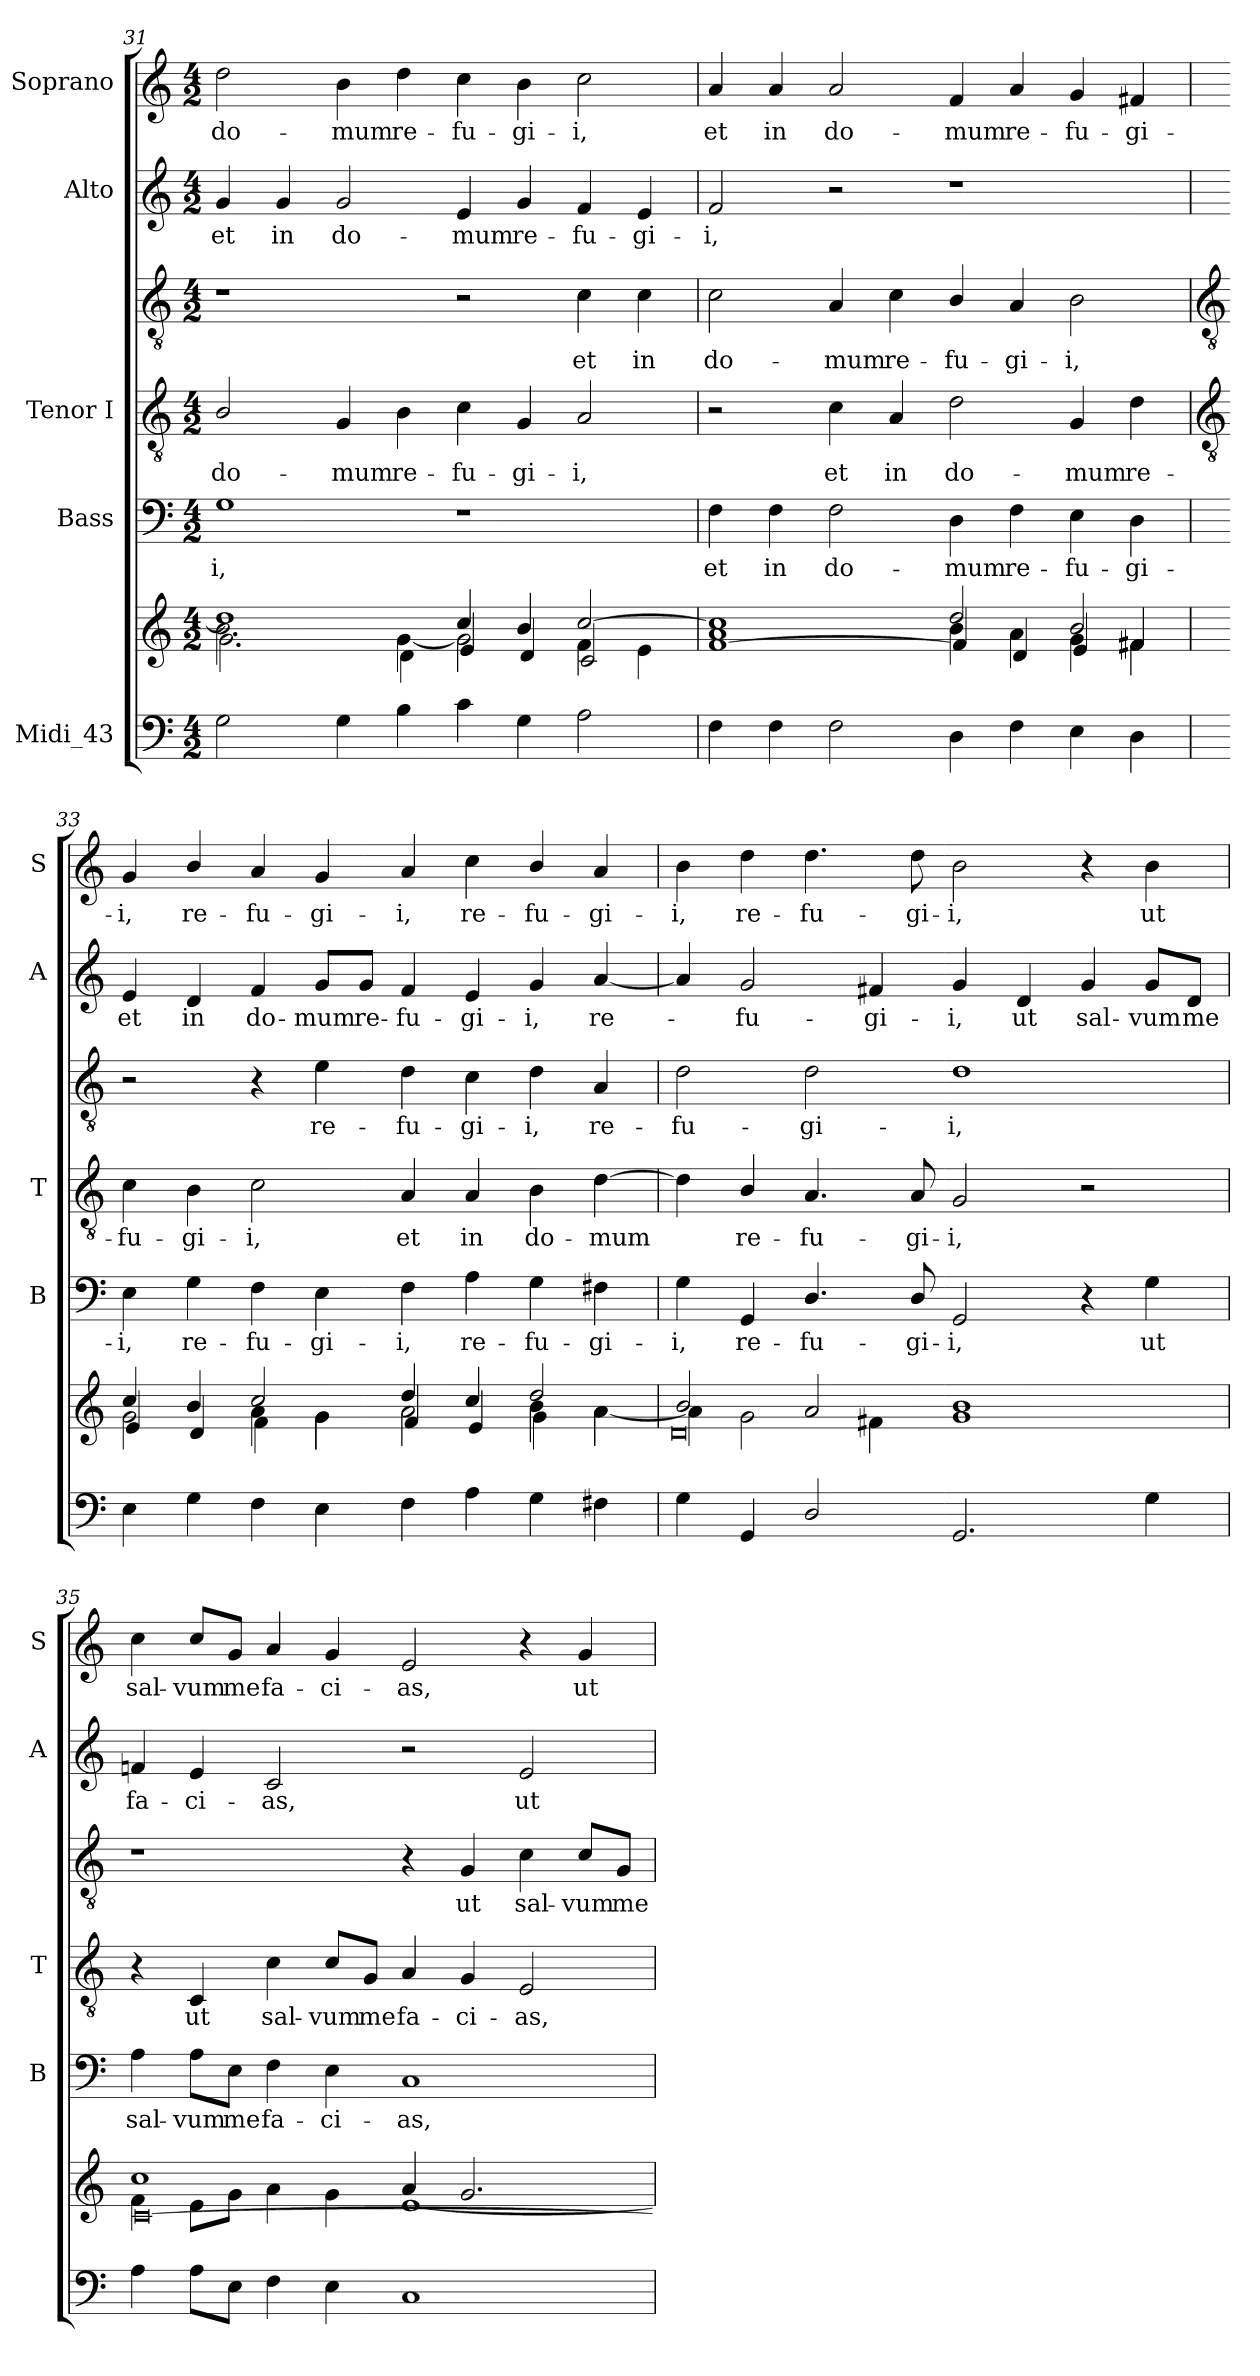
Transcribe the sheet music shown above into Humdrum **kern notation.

**kern	**kern	**kern	**text	**kern	**text	**kern	**text	**kern	**text	**kern	**text
*part5	*part5	*part4	*part4	*part3	*part3	*part3	*part3	*part2	*part2	*part1	*part1
*staff7	*staff6	*staff5	*staff5	*staff4	*staff4	*staff3	*staff3	*staff2	*staff2	*staff1	*staff1
*I"Midi_43	*	*I"Bass	*	*I"Tenor I	*	*	*	*I"Alto	*	*I"Soprano	*
*	*	*I'B	*	*I'T	*	*	*	*I'A	*	*I'S	*
*clefF4	*clefG2	*clefF4	*	*clefGv2	*	*clefGv2	*	*clefG2	*	*clefG2	*
*k[]	*k[]	*k[]	*	*k[]	*	*k[]	*	*k[]	*	*k[]	*
*C:	*C:	*C:	*	*C:	*	*C:	*	*C:	*	*C:	*
*M4/2	*M4/2	*M4/2	*	*M4/2	*	*M4/2	*	*M4/2	*	*M4/2	*
=31	=31	=31	=31	=31	=31	=31	=31	=31	=31	=31	=31
*	*^	*	*	*	*	*	*	*	*	*	*
*	*	*^	*	*	*	*	*	*	*	*	*	*
!	!	!	!	!	!LO:LY:b	!	!LO:LY:b	!	!	!	!LO:LY:b	!	!LO:LY:b
2G	1dd/]	2.b\	2.g\	1G	-i,	2B/	do-	1r	.	4g	et	2dd	do-
!	!	!	!	!	!	!	!	!	!	!	!LO:LY:b	!	!
.	.	.	.	.	.	.	.	.	.	4g	in	.	.
!	!	!	!	!	!	!	!LO:LY:b	!	!	!	!LO:LY:b	!	!LO:LY:b
4G	.	.	.	.	.	4G	-mum	.	.	2g	do-	4b	-mum
!	!	!	!	!	!	!	!LO:LY:b	!	!	!	!	!	!LO:LY:b
4B	.	[4g	4d\	.	.	4B	re-	.	.	.	.	4dd	re-
!	!	!	!	!	!	!	!LO:LY:b	!	!	!	!LO:LY:b	!	!LO:LY:b
4c	4cc/	2g\]	4e/	1r	.	4c	-fu-	2r	.	4e	-mum	4cc	-fu-
!	!	!	!	!	!	!	!LO:LY:b	!	!	!	!LO:LY:b	!	!LO:LY:b
4G	4b/	.	4d/	.	.	4G	-gi-	.	.	4g	re-	4b	-gi-
!	!	!	!	!	!	!	!LO:LY:b	!	!LO:LY:b	!	!LO:LY:b	!	!LO:LY:b
2A	[2cc/	4f\	2c/	.	.	2A	-i,	4c	et	4f	-fu-	2cc	-i,
!	!	!	!	!	!	!	!	!	!LO:LY:b	!	!LO:LY:b	!	!
.	.	4e\	.	.	.	.	.	4c	in	4e	-gi-	.	.
=32	=32	=32	=32	=32	=32	=32	=32	=32	=32	=32	=32	=32	=32
!	!	!	!	!	!LO:LY:b	!	!	!	!LO:LY:b	!	!LO:LY:b	!	!LO:LY:b
4F	1cc/]	1a/	[1f/	4F	et	2r	.	2c	do-	2f	-i,	4a	et
!	!	!	!	!	!LO:LY:b	!	!	!	!	!	!	!	!LO:LY:b
4F	.	.	.	4F	in	.	.	.	.	.	.	4a	in
!	!	!	!	!	!LO:LY:b	!	!LO:LY:b	!	!LO:LY:b	!	!	!	!LO:LY:b
2F	.	.	.	2F	do-	4c	et	4A	-mum	2r	.	2a	do-
!	!	!	!	!	!	!	!LO:LY:b	!	!LO:LY:b	!	!	!	!
.	.	.	.	.	.	4A	in	4c	re-	.	.	.	.
!	!	!	!	!	!LO:LY:b	!	!LO:LY:b	!	!LO:LY:b	!	!	!	!LO:LY:b
4D	2dd/	4b	4f]	4D	-mum	2d	do-	4B/	-fu-	1r	.	4f	-mum
!	!	!	!	!	!LO:LY:b	!	!	!	!LO:LY:b	!	!	!	!LO:LY:b
4F	.	4a	4d	4F	re-	.	.	4A	-gi-	.	.	4a	re-
!	!	!	!	!	!LO:LY:b	!	!LO:LY:b	!	!LO:LY:b	!	!	!	!LO:LY:b
4E	2b/	4g	4e	4E	-fu-	4G	-mum	2B	-i,	.	.	4g	-fu-
!	!	!	!	!	!LO:LY:b	!	!LO:LY:b	!	!	!	!	!	!LO:LY:b
4D	.	4f#X	4f#X	4D	-gi-	4d	re-	.	.	.	.	4f#X	-gi-
!!LO:LB:g=z
=33	=33	=33	=33	=33	=33	=33	=33	=33	=33	=33	=33	=33	=33
*	*	*	*	*	*	*clefGv2	*	*clefGv2	*	*	*	*	*
!	!	!	!	!	!LO:LY:b	!	!LO:LY:b	!	!	!	!LO:LY:b	!	!LO:LY:b
4E	4cc/	2g\	4e/	4E	-i,	4c	-fu-	2r	.	4e	et	4g	-i,
!	!	!	!	!	!LO:LY:b	!	!LO:LY:b	!	!	!	!LO:LY:b	!	!LO:LY:b
4G	4b/	.	4d/	4G	re-	4B	-gi-	.	.	4d	in	4b/	re-
!	!	!	!	!	!LO:LY:b	!	!LO:LY:b	!	!	!	!LO:LY:b	!	!LO:LY:b
4F	2cc/	4a\	4f\	4F	-fu-	2c	-i,	4r	.	4f	do-	4a	-fu-
!	!	!	!	!	!LO:LY:b	!	!	!	!LO:LY:b	!	!LO:LY:b	!	!LO:LY:b
4E	.	4g\	4g\	4E	-gi-	.	.	4e	-re-	8g/L	-mum	4g	-gi-
!	!	!	!	!	!	!	!	!	!	!	!LO:LY:b	!	!
.	.	.	.	.	.	.	.	.	.	8g/J	re-	.	.
!	!	!	!	!	!LO:LY:b	!	!LO:LY:b	!	!LO:LY:b	!	!LO:LY:b	!	!LO:LY:b
4F	4dd/	2a\	4f/	4F	-i,	4A	et	4d	-fu-	4f	-fu-	4a	-i,
!	!	!	!	!	!LO:LY:b	!	!LO:LY:b	!	!LO:LY:b	!	!LO:LY:b	!	!LO:LY:b
4A	4cc/	.	4e/	4A	re-	4A	in	4c	-gi-	4e	-gi-	4cc	re-
!	!	!	!	!	!LO:LY:b	!	!LO:LY:b	!	!LO:LY:b	!	!LO:LY:b	!	!LO:LY:b
4G	2dd/	4b\	4g\	4G	-fu-	4B	do-	4d	-i,	4g	-i,	4b/	-fu-
!	!	!	!	!	!LO:LY:b	!	!LO:LY:b	!	!LO:LY:b	!	!LO:LY:b	!	!LO:LY:b
4F#X	.	[4a\	4a\	4F#X	-gi-	[4d	-mum	4A	re-	[4a	re-	4a	-gi-
=34	=34	=34	=34	=34	=34	=34	=34	=34	=34	=34	=34	=34	=34
!	!	!	!	!	!LO:LY:b	!	!	!	!LO:LY:b	!	!	!	!LO:LY:b
4G	2b/	4a\]	0d\	4G	-i,	4d]	.	2d	fu-	4a]	.	4b	-i,
!	!	!	!	!	!LO:LY:b	!	!LO:LY:b	!	!	!	!LO:LY:b	!	!LO:LY:b
4GG	.	2g\	.	4GG	re-	4B/	re-	.	.	2g	fu-	4dd	re-
!	!	!	!	!	!LO:LY:b	!	!LO:LY:b	!	!LO:LY:b	!	!	!	!LO:LY:b
2D/	2a/	.	.	4.D/	-fu-	4.A	-fu-	2d	-gi-	.	.	4.dd	-fu-
!	!	!	!	!	!	!	!	!	!	!	!LO:LY:b	!	!
.	.	4f#X\	.	.	.	.	.	.	.	4f#X	-gi-	.	.
!	!	!	!	!	!LO:LY:b	!	!LO:LY:b	!	!	!	!	!	!LO:LY:b
.	.	.	.	8D/	-gi-	8A	-gi-	.	.	.	.	8dd	-gi-
!	!	!	!	!	!LO:LY:b	!	!LO:LY:b	!	!LO:LY:b	!	!LO:LY:b	!	!LO:LY:b
2.GG	1b/	1g/	.	2GG	-i,	2G	-i,	1d	-i,	4g	-i,	2b	-i,
!	!	!	!	!	!	!	!	!	!	!	!LO:LY:b	!	!
.	.	.	.	.	.	.	.	.	.	4d	ut	.	.
!	!	!	!	!	!	!	!	!	!	!	!LO:LY:b	!	!
.	.	.	.	4r	.	2r	.	.	.	4g	sal-	4r	.
!	!	!	!	!	!LO:LY:b	!	!	!	!	!	!LO:LY:b	!	!LO:LY:b
4G	.	.	.	4G	ut	.	.	.	.	8g/L	-vum	4b	ut
!	!	!	!	!	!	!	!	!	!	!	!LO:LY:b	!	!
.	.	.	.	.	.	.	.	.	.	8d/J	me	.	.
=35	=35	=35	=35	=35	=35	=35	=35	=35	=35	=35	=35	=35	=35
!	!	!	!	!	!LO:LY:b	!	!	!	!	!	!LO:LY:b	!	!LO:LY:b
4A	1cc/	4f\	[0c\	4A	sal-	4r	.	1r	.	4fn	fa-	4cc	sal-
!	!	!	!	!	!LO:LY:b	!	!LO:LY:b	!	!	!	!LO:LY:b	!	!LO:LY:b
8AL	.	8e\L	.	8A\L	-vum	4C	ut	.	.	4e	-ci-	8cc/L	-vum
!	!	!	!	!	!LO:LY:b	!	!	!	!	!	!	!	!LO:LY:b
8EJ	.	8g\J	.	8E\J	me	.	.	.	.	.	.	8g/J	me
!	!	!	!	!	!LO:LY:b	!	!LO:LY:b	!	!	!	!LO:LY:b	!	!LO:LY:b
4F	.	4a\	.	4F	fa-	4c	sal-	.	.	2c	-as,	4a	fa-
!	!	!	!	!	!LO:LY:b	!	!LO:LY:b	!	!	!	!	!	!LO:LY:b
4E	.	4g\	.	4E	-ci-	8c/L	-vum	.	.	.	.	4g	-ci-
!	!	!	!	!	!	!	!LO:LY:b	!	!	!	!	!	!
.	.	.	.	.	.	8G/J	me	.	.	.	.	.	.
!	!	!	!	!	!LO:LY:b	!	!LO:LY:b	!	!	!	!	!	!LO:LY:b
1C	4a/	[1e\	.	1C	-as,	4A	fa-	4r	.	2r	.	2e	-as,
!	!	!	!	!	!	!	!LO:LY:b	!	!LO:LY:b	!	!	!	!
.	2.g/	.	.	.	.	4G	-ci-	4G	ut	.	.	.	.
!	!	!	!	!	!	!	!LO:LY:b	!	!LO:LY:b	!	!LO:LY:b	!	!
.	.	.	.	.	.	2E	-as,	4c	sal-	2e	ut	4r	.
!	!	!	!	!	!	!	!	!	!LO:LY:b	!	!	!	!LO:LY:b
.	.	.	.	.	.	.	.	8c/L	-vum	.	.	4g	ut
!	!	!	!	!	!	!	!	!	!LO:LY:b	!	!	!	!
.	.	.	.	.	.	.	.	8G/J	me	.	.	.	.
*	*v	*v	*v	*	*	*	*	*	*	*	*	*	*
=	=	=	=	=	=	=	=	=	=	=	=
*-	*-	*-	*-	*-	*-	*-	*-	*-	*-	*-	*-
